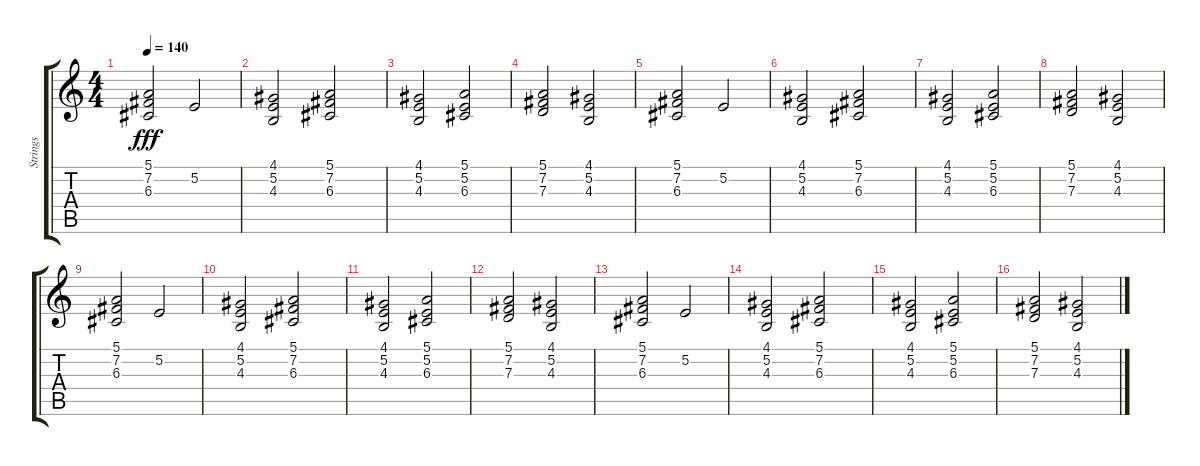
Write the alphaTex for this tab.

\track ("Strings" "Strings") {instrument stringensemble1}
\staff {score tabs}
\tuning (E4 B3 G3 D3 A2 E2) {hide}
\ts (4 4)
\tempo 140
\clef g2
\ks c
(5.1 7.2 6.3).2{dy fff} 5.2.2 |
(4.1 5.2 4.3).2 (5.1 7.2 6.3).2 |
(4.1 5.2 4.3).2 (5.1 5.2 6.3).2 |
(5.1 7.2 7.3).2 (4.1 5.2 4.3).2 |
(5.1 7.2 6.3).2 5.2.2 |
(4.1 5.2 4.3).2 (5.1 7.2 6.3).2 |
(4.1 5.2 4.3).2 (5.1 5.2 6.3).2 |
(5.1 7.2 7.3).2 (4.1 5.2 4.3).2 |
(5.1 7.2 6.3).2{volume 13} 5.2.2{volume 12} |
(4.1 5.2 4.3).2{volume 12} (5.1 7.2 6.3).2{volume 11} |
(4.1 5.2 4.3).2{volume 10} (5.1 5.2 6.3).2{volume 10} |
(5.1 7.2 7.3).2{volume 10} (4.1 5.2 4.3).2{volume 9} |
(5.1 7.2 6.3).2{volume 8} 5.2.2{volume 8} |
(4.1 5.2 4.3).2{volume 7} (5.1 7.2 6.3).2{volume 7} |
(4.1 5.2 4.3).2{volume 6} (5.1 5.2 6.3).2{volume 6} |
(5.1 7.2 7.3).2{volume 5} (4.1 5.2 4.3).2{volume 5}
